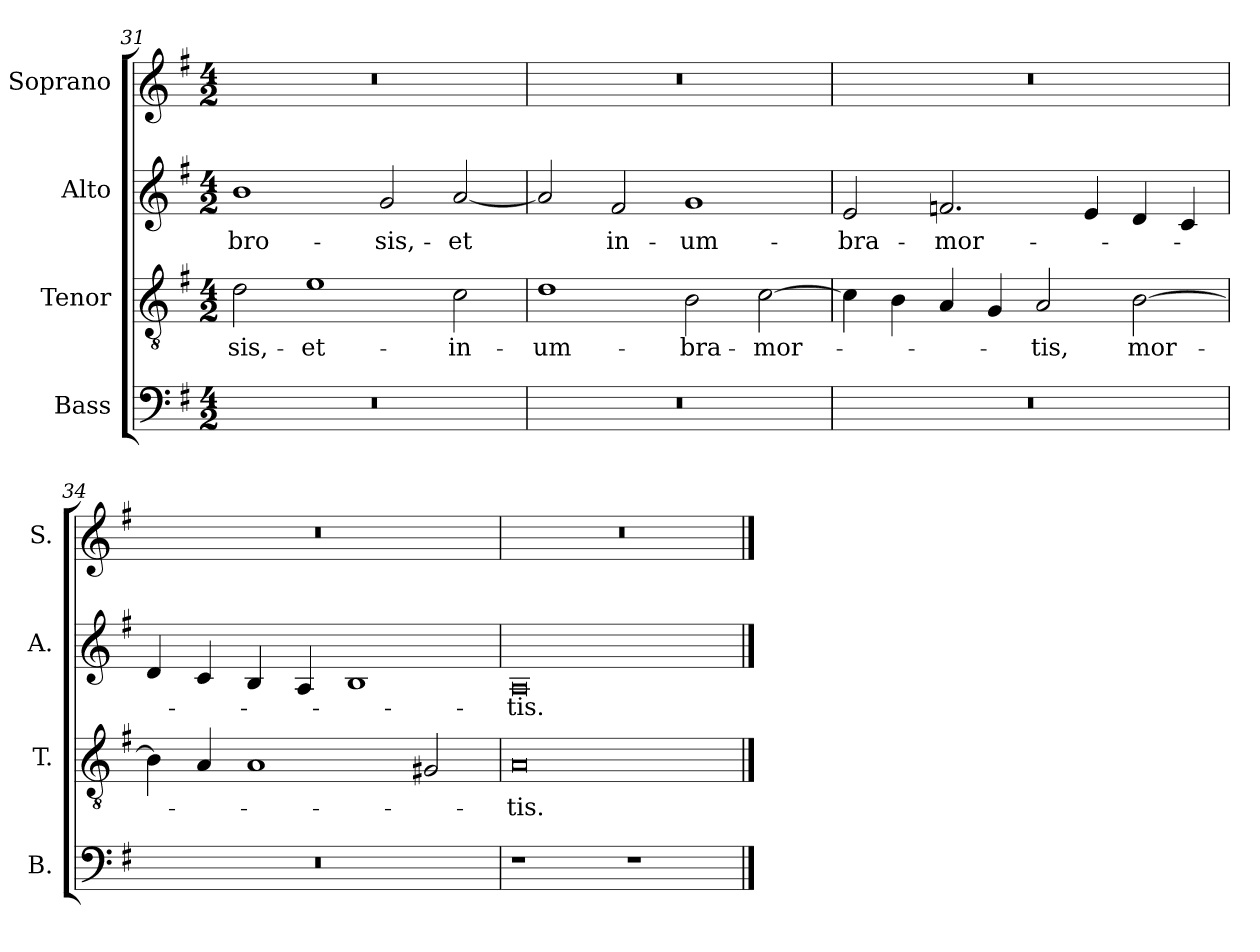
**kern	**kern	**text	**kern	**text	**kern
*part4	*part3	*part3	*part2	*part2	*part1
*staff4	*staff3	*staff3	*staff2	*staff2	*staff1
*I"Bass	*I"Tenor	*	*I"Alto	*	*I"Soprano
*I'B.	*I'T.	*	*I'A.	*	*I'S.
!!LO:LB:g=z
*clefF4	*clefGv2	*	*clefG2	*	*clefG2
*	*ITrd7c12	*	*	*	*
*k[f#]	*k[f#]	*	*k[f#]	*	*k[f#]
*G:	*G:	*	*G:	*	*G:
*M4/2	*M4/2	*	*M4/2	*	*M4/2
=31	=31	=31	=31	=31	=31
!LO:N:vis=1	!	!	!	!	!
!	!	!LO:LY:b:color=#000000	!	!	!
!	!	!	!	!LO:LY:b:color=#000000	!LO:N:vis=1
0r	2Di\	-sis,-	1bi	-bro-	0r
!	!	!LO:LY:b:color=#000000	!	!	!
.	1Ei	-et-	.	.	.
!	!	!	!	!LO:LY:b:color=#000000	!
.	.	.	2gi/	-sis,-	.
!	!	!LO:LY:b:color=#000000	!	!	!
!	!	!	!	!LO:LY:b:color=#000000	!
.	2Ci\	-in-	[2ai/	-et	.
=32	=32	=32	=32	=32	=32
!LO:N:vis=1	!	!	!	!	!
!	!	!LO:LY:b:color=#000000	!	!	!LO:N:vis=1
0r	1Di	-um-	2ai/]	.	0r
!	!	!	!	!LO:LY:b:color=#000000	!
.	.	.	2f#i/	in-	.
!	!	!LO:LY:b:color=#000000	!	!	!
!	!	!	!	!LO:LY:b:color=#000000	!
.	2BBi\	-bra-	1gi	-um-	.
!	!	!LO:LY:b:color=#000000	!	!	!
.	[2Ci\	-mor-	.	.	.
=33	=33	=33	=33	=33	=33
!LO:N:vis=1	!	!	!	!	!
!	!	!	!	!LO:LY:b:color=#000000	!LO:N:vis=1
0r	4Ci\]	.	2ei/	-bra-	0r
.	4BBi\	.	.	.	.
!	!	!	!	!LO:LY:b:color=#000000	!
.	4AAi/	.	2.fni/	-mor-	.
.	4GGi/	.	.	.	.
!	!	!LO:LY:b:color=#000000	!	!	!
.	2AAi/	-tis,	.	.	.
.	.	.	4ei/	.	.
!	!	!LO:LY:b:color=#000000	!	!	!
.	[2BBi\	mor-	4di/	.	.
.	.	.	4ci/	.	.
=34	=34	=34	=34	=34	=34
!LO:N:vis=1	!	!	!	!	!LO:N:vis=1
0r	4BBi\]	.	4di/	.	0r
.	4AAi/	.	4ci/	.	.
.	1AAi	.	4Bi/	.	.
.	.	.	4Ai/	.	.
.	.	.	1Bi	.	.
.	2GG#Xi/	.	.	.	.
=35	=35	=35	=35	=35	=35
!	!	!LO:LY:b:color=#000000	!	!	!
!	!	!	!	!LO:LY:b:color=#000000	!LO:N:vis=1
1r	0AAi	-tis.-	0Ai	-tis.	0r
1r	.	.	.	.	.
==	==	==	==	==	==
*-	*-	*-	*-	*-	*-
